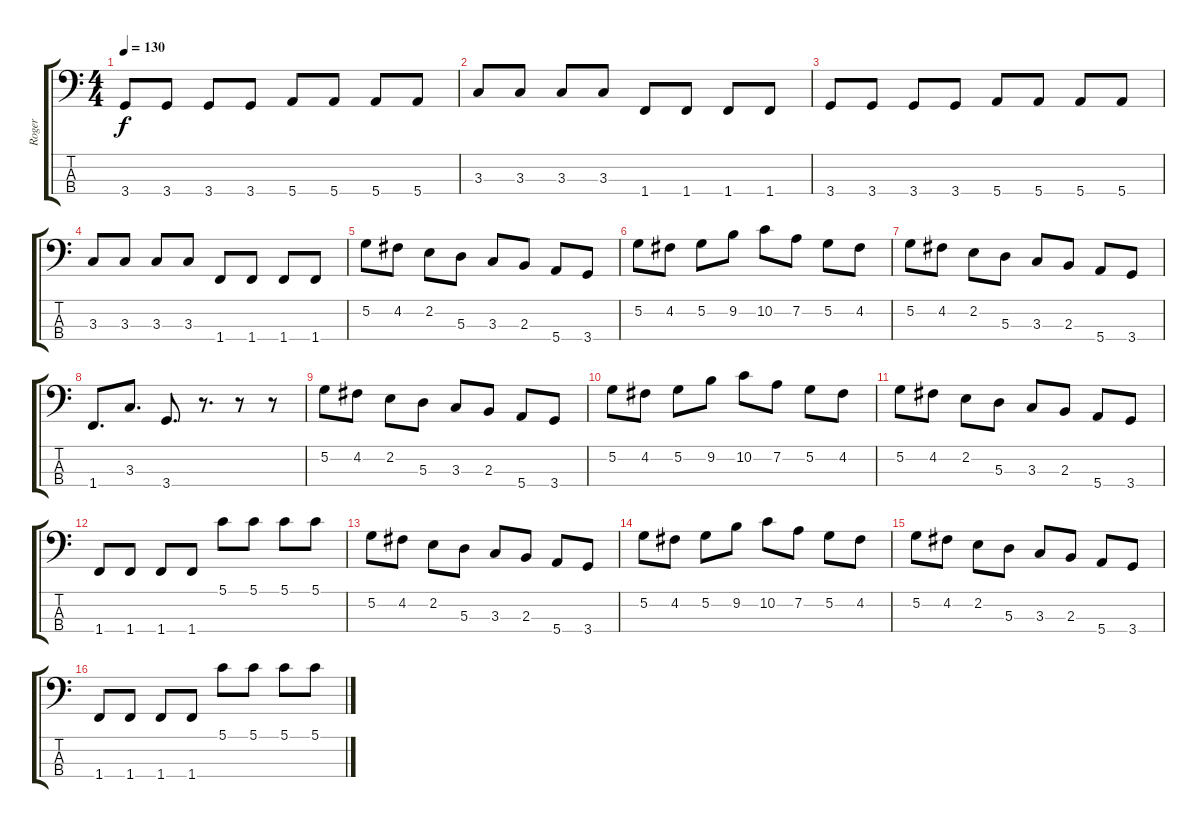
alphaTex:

\track ("Roger" "Roger") {instrument electricbasspick}
\staff {score tabs}
\tuning (G2 D2 A1 E1) {hide}
\ts (4 4)
\tempo 130
\clef f4
\ks c
3.4.8{dy f} 3.4.8 3.4.8 3.4.8 5.4.8 5.4.8 5.4.8 5.4.8 |
3.3.8 3.3.8 3.3.8 3.3.8 1.4.8 1.4.8 1.4.8 1.4.8 |
3.4.8 3.4.8 3.4.8 3.4.8 5.4.8 5.4.8 5.4.8 5.4.8 |
3.3.8 3.3.8 3.3.8 3.3.8 1.4.8 1.4.8 1.4.8 1.4.8 |
5.2.8 4.2.8 2.2.8 5.3.8 3.3.8 2.3.8 5.4.8 3.4.8 |
5.2.8 4.2.8 5.2.8 9.2.8 10.2.8 7.2.8 5.2.8 4.2.8 |
5.2.8 4.2.8 2.2.8 5.3.8 3.3.8 2.3.8 5.4.8 3.4.8 |
1.4.8{d} 3.3.8{d} 3.4.8{d} r.8{d} r.8 r.8 |
5.2.8 4.2.8 2.2.8 5.3.8 3.3.8 2.3.8 5.4.8 3.4.8 |
5.2.8 4.2.8 5.2.8 9.2.8 10.2.8 7.2.8 5.2.8 4.2.8 |
5.2.8 4.2.8 2.2.8 5.3.8 3.3.8 2.3.8 5.4.8 3.4.8 |
1.4.8 1.4.8 1.4.8 1.4.8 5.1.8 5.1.8 5.1.8 5.1.8 |
5.2.8 4.2.8 2.2.8 5.3.8 3.3.8 2.3.8 5.4.8 3.4.8 |
5.2.8 4.2.8 5.2.8 9.2.8 10.2.8 7.2.8 5.2.8 4.2.8 |
5.2.8 4.2.8 2.2.8 5.3.8 3.3.8 2.3.8 5.4.8 3.4.8 |
1.4.8 1.4.8 1.4.8 1.4.8 5.1.8 5.1.8 5.1.8 5.1.8
